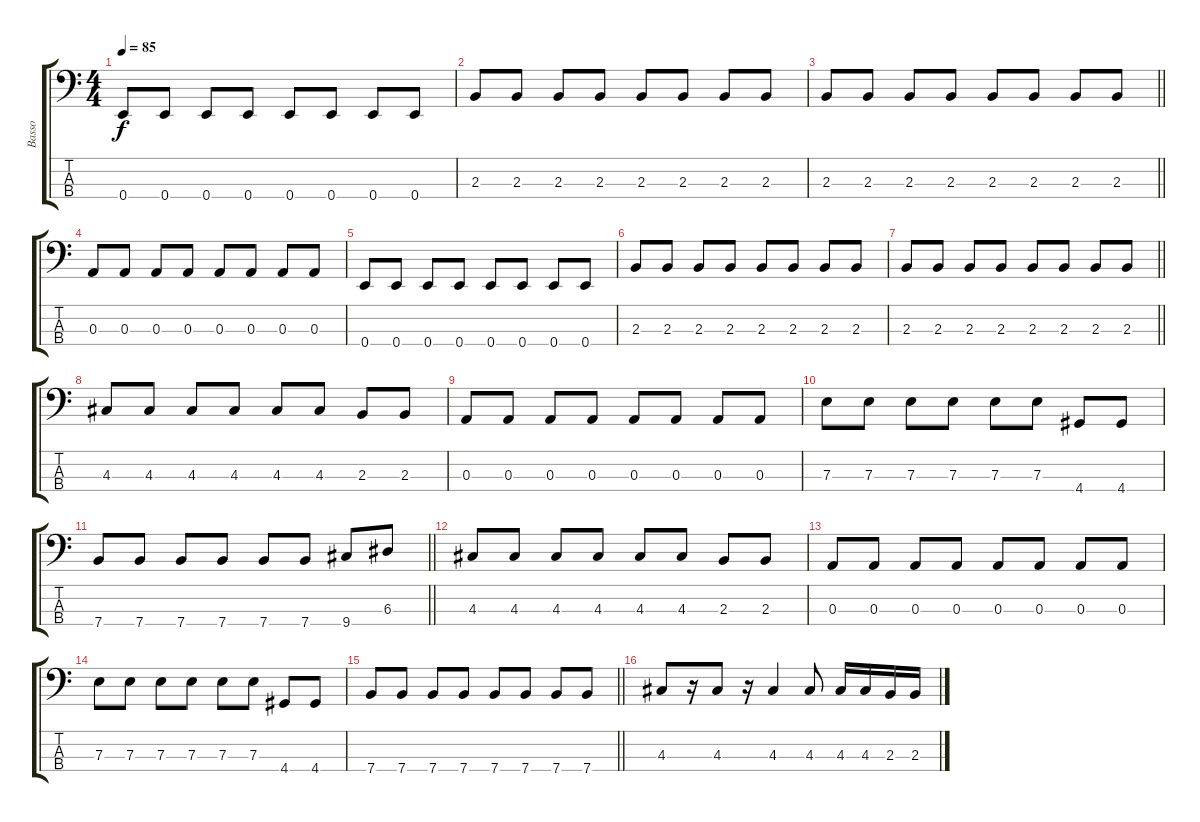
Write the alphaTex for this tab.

\track ("Basso" "Basso") {instrument electricbassfinger}
\staff {score tabs}
\tuning (G2 D2 A1 E1) {hide}
\ts (4 4)
\tempo 85
\clef f4
\ks c
0.4.8{dy f} 0.4.8 0.4.8 0.4.8 0.4.8 0.4.8 0.4.8 0.4.8 |
2.3.8 2.3.8 2.3.8 2.3.8 2.3.8 2.3.8 2.3.8 2.3.8 |
\barLineRight lightlight
2.3.8 2.3.8 2.3.8 2.3.8 2.3.8 2.3.8 2.3.8 2.3.8 |
0.3.8 0.3.8 0.3.8 0.3.8 0.3.8 0.3.8 0.3.8 0.3.8 |
0.4.8 0.4.8 0.4.8 0.4.8 0.4.8 0.4.8 0.4.8 0.4.8 |
2.3.8 2.3.8 2.3.8 2.3.8 2.3.8 2.3.8 2.3.8 2.3.8 |
\barLineRight lightlight
2.3.8 2.3.8 2.3.8 2.3.8 2.3.8 2.3.8 2.3.8 2.3.8 |
4.3.8 4.3.8 4.3.8 4.3.8 4.3.8 4.3.8 2.3.8 2.3.8 |
0.3.8 0.3.8 0.3.8 0.3.8 0.3.8 0.3.8 0.3.8 0.3.8 |
7.3.8 7.3.8 7.3.8 7.3.8 7.3.8 7.3.8 4.4.8 4.4.8 |
\barLineRight lightlight
7.4.8 7.4.8 7.4.8 7.4.8 7.4.8 7.4.8 9.4.8 6.3.8 |
4.3.8 4.3.8 4.3.8 4.3.8 4.3.8 4.3.8 2.3.8 2.3.8 |
0.3.8 0.3.8 0.3.8 0.3.8 0.3.8 0.3.8 0.3.8 0.3.8 |
7.3.8 7.3.8 7.3.8 7.3.8 7.3.8 7.3.8 4.4.8 4.4.8 |
\barLineRight lightlight
7.4.8 7.4.8 7.4.8 7.4.8 7.4.8 7.4.8 7.4.8 7.4.8 |
4.3.8 r.16 4.3.8 r.16 4.3.4 4.3.8 4.3.16 4.3.16 2.3.16 2.3.16
